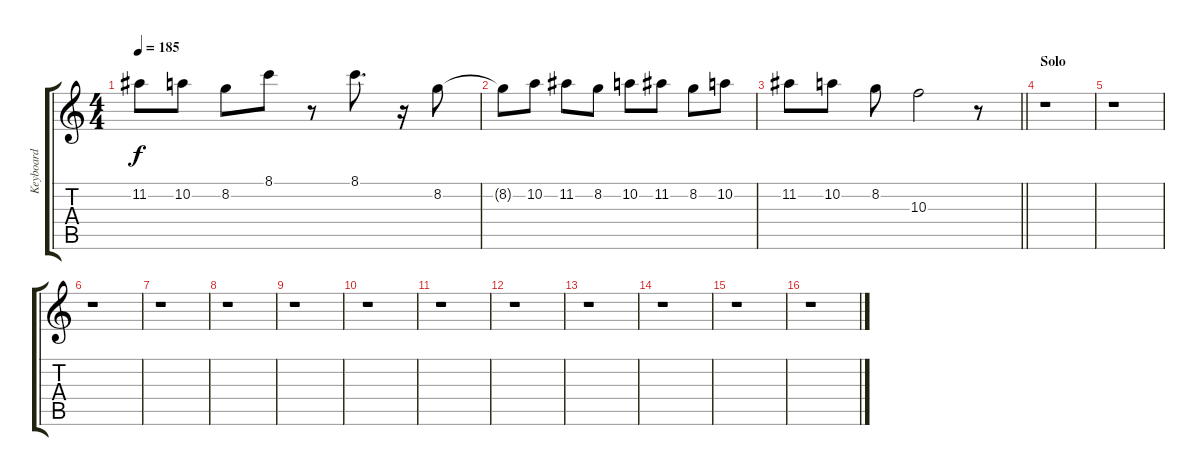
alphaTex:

\track ("Keyboard" "Keyboard") {instrument electricguitarclean}
\staff {score tabs}
\tuning (E4 B3 G3 D3 A2 E2) {hide}
\ts (4 4)
\tempo 185
\clef g2
\ks c
11.2.8{dy f} 10.2.8 8.2.8 8.1.8 r.8 8.1.8{d} r.16 8.2.8 |
8.2{t}.8 10.2.8 11.2.8 8.2.8 10.2.8 11.2.8 8.2.8 10.2.8 |
\barLineRight lightlight
11.2.8 10.2.8 8.2.8 10.3.2 r.8 |
\section ("" "Solo")
r.1 |
r.1 |
r.1 |
r.1 |
r.1 |
r.1 |
r.1 |
r.1 |
r.1 |
r.1 |
r.1 |
r.1 |
r.1
